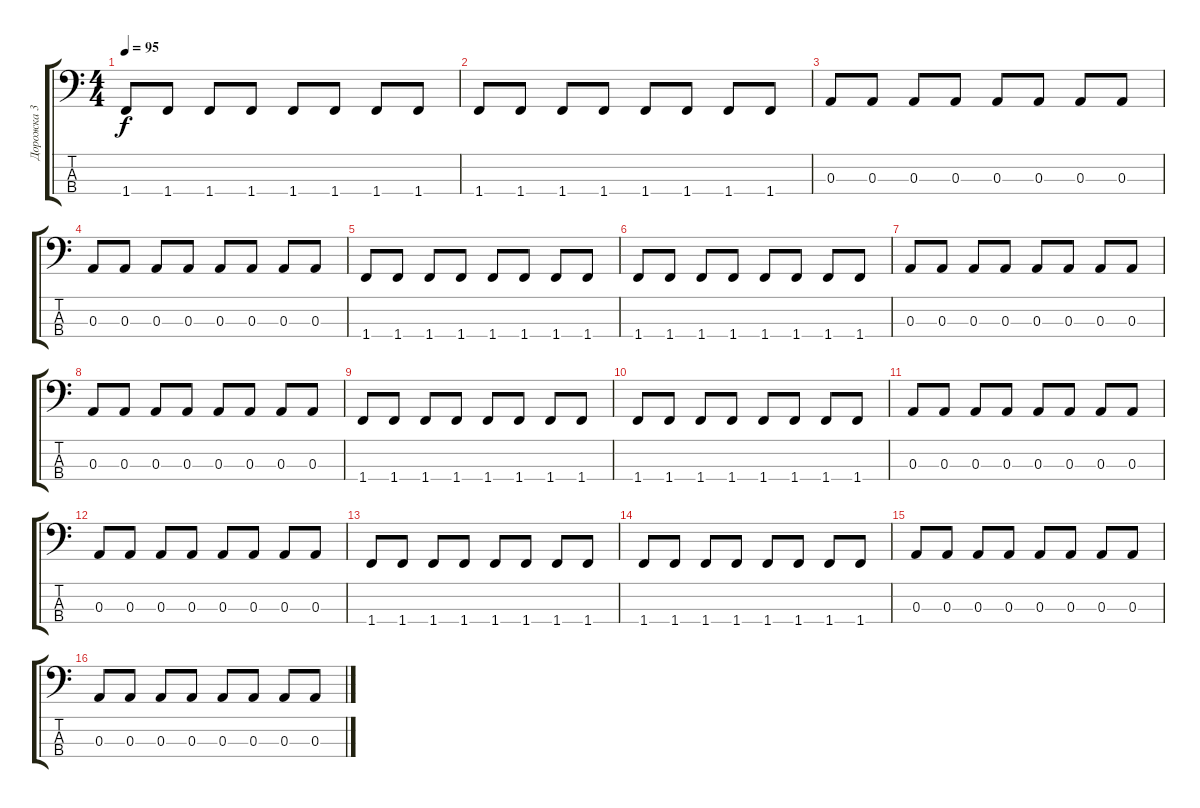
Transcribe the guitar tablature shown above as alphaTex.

\track ("Дорожка 3" "Дорожка 3") {instrument electricbassfinger}
\staff {score tabs}
\tuning (G2 D2 A1 E1) {hide}
\ts (4 4)
\tempo 95
\clef f4
\ks c
1.4.8{dy f} 1.4.8 1.4.8 1.4.8 1.4.8 1.4.8 1.4.8 1.4.8 |
1.4.8 1.4.8 1.4.8 1.4.8 1.4.8 1.4.8 1.4.8 1.4.8 |
0.3.8 0.3.8 0.3.8 0.3.8 0.3.8 0.3.8 0.3.8 0.3.8 |
0.3.8 0.3.8 0.3.8 0.3.8 0.3.8 0.3.8 0.3.8 0.3.8 |
1.4.8 1.4.8 1.4.8 1.4.8 1.4.8 1.4.8 1.4.8 1.4.8 |
1.4.8 1.4.8 1.4.8 1.4.8 1.4.8 1.4.8 1.4.8 1.4.8 |
0.3.8 0.3.8 0.3.8 0.3.8 0.3.8 0.3.8 0.3.8 0.3.8 |
0.3.8 0.3.8 0.3.8 0.3.8 0.3.8 0.3.8 0.3.8 0.3.8 |
1.4.8 1.4.8 1.4.8 1.4.8 1.4.8 1.4.8 1.4.8 1.4.8 |
1.4.8 1.4.8 1.4.8 1.4.8 1.4.8 1.4.8 1.4.8 1.4.8 |
0.3.8 0.3.8 0.3.8 0.3.8 0.3.8 0.3.8 0.3.8 0.3.8 |
0.3.8 0.3.8 0.3.8 0.3.8 0.3.8 0.3.8 0.3.8 0.3.8 |
1.4.8 1.4.8 1.4.8 1.4.8 1.4.8 1.4.8 1.4.8 1.4.8 |
1.4.8 1.4.8 1.4.8 1.4.8 1.4.8 1.4.8 1.4.8 1.4.8 |
0.3.8 0.3.8 0.3.8 0.3.8 0.3.8 0.3.8 0.3.8 0.3.8 |
0.3.8 0.3.8 0.3.8 0.3.8 0.3.8 0.3.8 0.3.8 0.3.8
